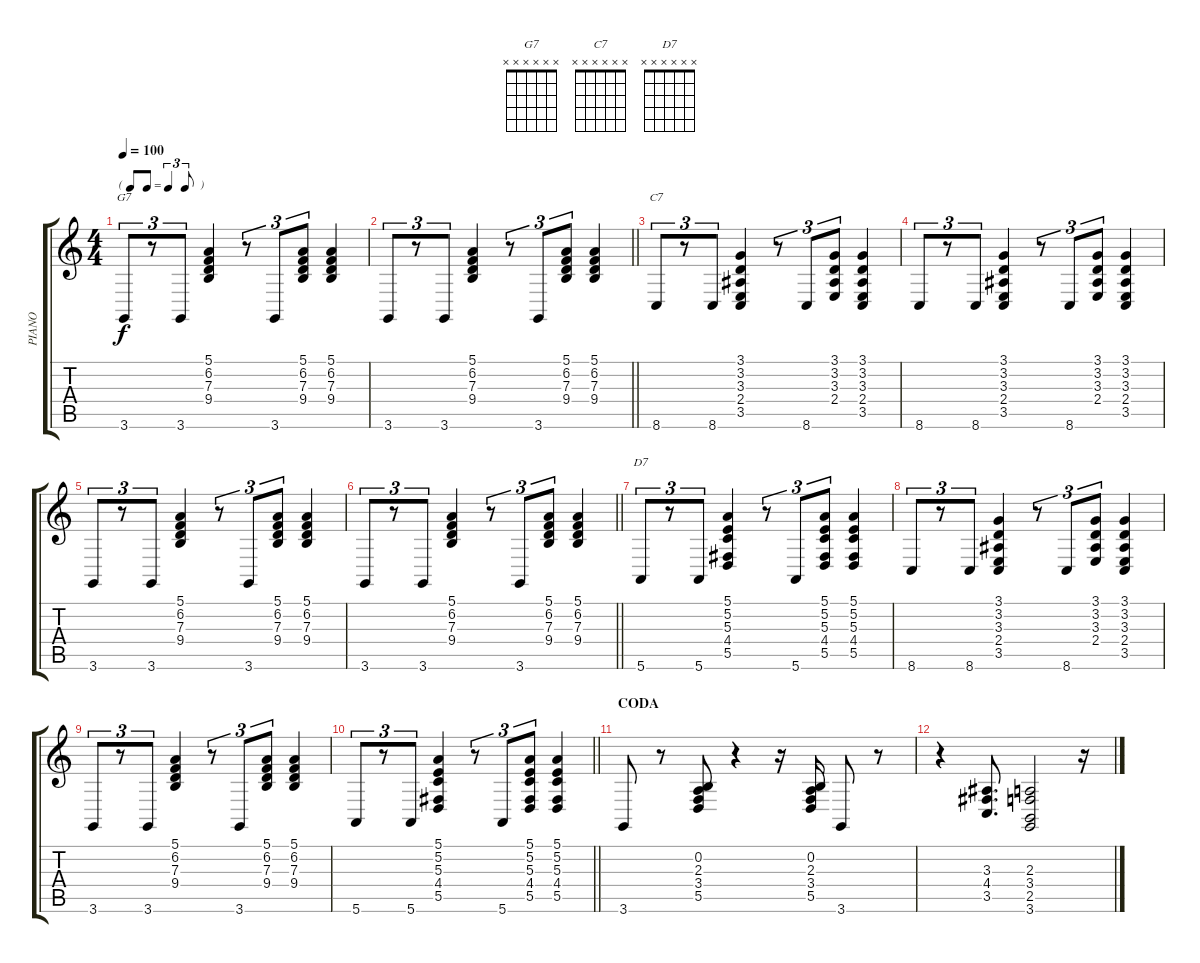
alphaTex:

\track ("PIANO" "PIANO") {instrument electricpiano1}
\staff {score tabs}
\tuning (E4 B3 G3 D3 A2 E2) {hide}
\chord ("G7" x x x x x x)
\chord ("C7" x x x x x x)
\chord ("D7" x x x x x x)
\ts (4 4)
\tf triplet8th
\tempo 100
\clef g2
\ks c
3.6.8{tu (3 2) ch "G7" dy f} r.8{tu (3 2)} 3.6.8{tu (3 2)} (5.1 6.2 7.3 9.4).4 r.8{tu (3 2)} 3.6.8{tu (3 2)} (5.1 6.2 7.3 9.4).8{tu (3 2)} (5.1 6.2 7.3 9.4).4 |
\barLineRight lightlight
3.6.8{tu (3 2)} r.8{tu (3 2)} 3.6.8{tu (3 2)} (5.1 6.2 7.3 9.4).4 r.8{tu (3 2)} 3.6.8{tu (3 2)} (5.1 6.2 7.3 9.4).8{tu (3 2)} (5.1 6.2 7.3 9.4).4 |
8.6.8{tu (3 2) ch "C7"} r.8{tu (3 2)} 8.6.8{tu (3 2)} (3.1 3.2 3.3 2.4 3.5).4 r.8{tu (3 2)} 8.6.8{tu (3 2)} (3.1 3.2 3.3 2.4).8{tu (3 2)} (3.1 3.2 3.3 2.4 3.5).4 |
8.6.8{tu (3 2)} r.8{tu (3 2)} 8.6.8{tu (3 2)} (3.1 3.2 3.3 2.4 3.5).4 r.8{tu (3 2)} 8.6.8{tu (3 2)} (3.1 3.2 3.3 2.4).8{tu (3 2)} (3.1 3.2 3.3 2.4 3.5).4 |
3.6.8{tu (3 2)} r.8{tu (3 2)} 3.6.8{tu (3 2)} (5.1 6.2 7.3 9.4).4 r.8{tu (3 2)} 3.6.8{tu (3 2)} (5.1 6.2 7.3 9.4).8{tu (3 2)} (5.1 6.2 7.3 9.4).4 |
\barLineRight lightlight
3.6.8{tu (3 2)} r.8{tu (3 2)} 3.6.8{tu (3 2)} (5.1 6.2 7.3 9.4).4 r.8{tu (3 2)} 3.6.8{tu (3 2)} (5.1 6.2 7.3 9.4).8{tu (3 2)} (5.1 6.2 7.3 9.4).4 |
5.6.8{tu (3 2) ch "D7"} r.8{tu (3 2)} 5.6.8{tu (3 2)} (5.1 5.2 5.3 4.4 5.5).4 r.8{tu (3 2)} 5.6.8{tu (3 2)} (5.1 5.2 5.3 4.4 5.5).8{tu (3 2)} (5.1 5.2 5.3 4.4 5.5).4 |
8.6.8{tu (3 2)} r.8{tu (3 2)} 8.6.8{tu (3 2)} (3.1 3.2 3.3 2.4 3.5).4 r.8{tu (3 2)} 8.6.8{tu (3 2)} (3.1 3.2 3.3 2.4).8{tu (3 2)} (3.1 3.2 3.3 2.4 3.5).4 |
3.6.8{tu (3 2)} r.8{tu (3 2)} 3.6.8{tu (3 2)} (5.1 6.2 7.3 9.4).4 r.8{tu (3 2)} 3.6.8{tu (3 2)} (5.1 6.2 7.3 9.4).8{tu (3 2)} (5.1 6.2 7.3 9.4).4 |
\barLineRight lightlight
5.6.8{tu (3 2)} r.8{tu (3 2)} 5.6.8{tu (3 2)} (5.1 5.2 5.3 4.4 5.5).4 r.8{tu (3 2)} 5.6.8{tu (3 2)} (5.1 5.2 5.3 4.4 5.5).8{tu (3 2)} (5.1 5.2 5.3 4.4 5.5).4 |
\section ("" "CODA")
3.6.8 r.8 (0.2 2.3 3.4 5.5).8 r.4 r.16 (0.2 2.3 3.4 5.5).16 3.6.8 r.8 |
r.4 (3.3 4.4 3.5).8{d} (2.3 3.4 2.5 3.6).2 r.16
